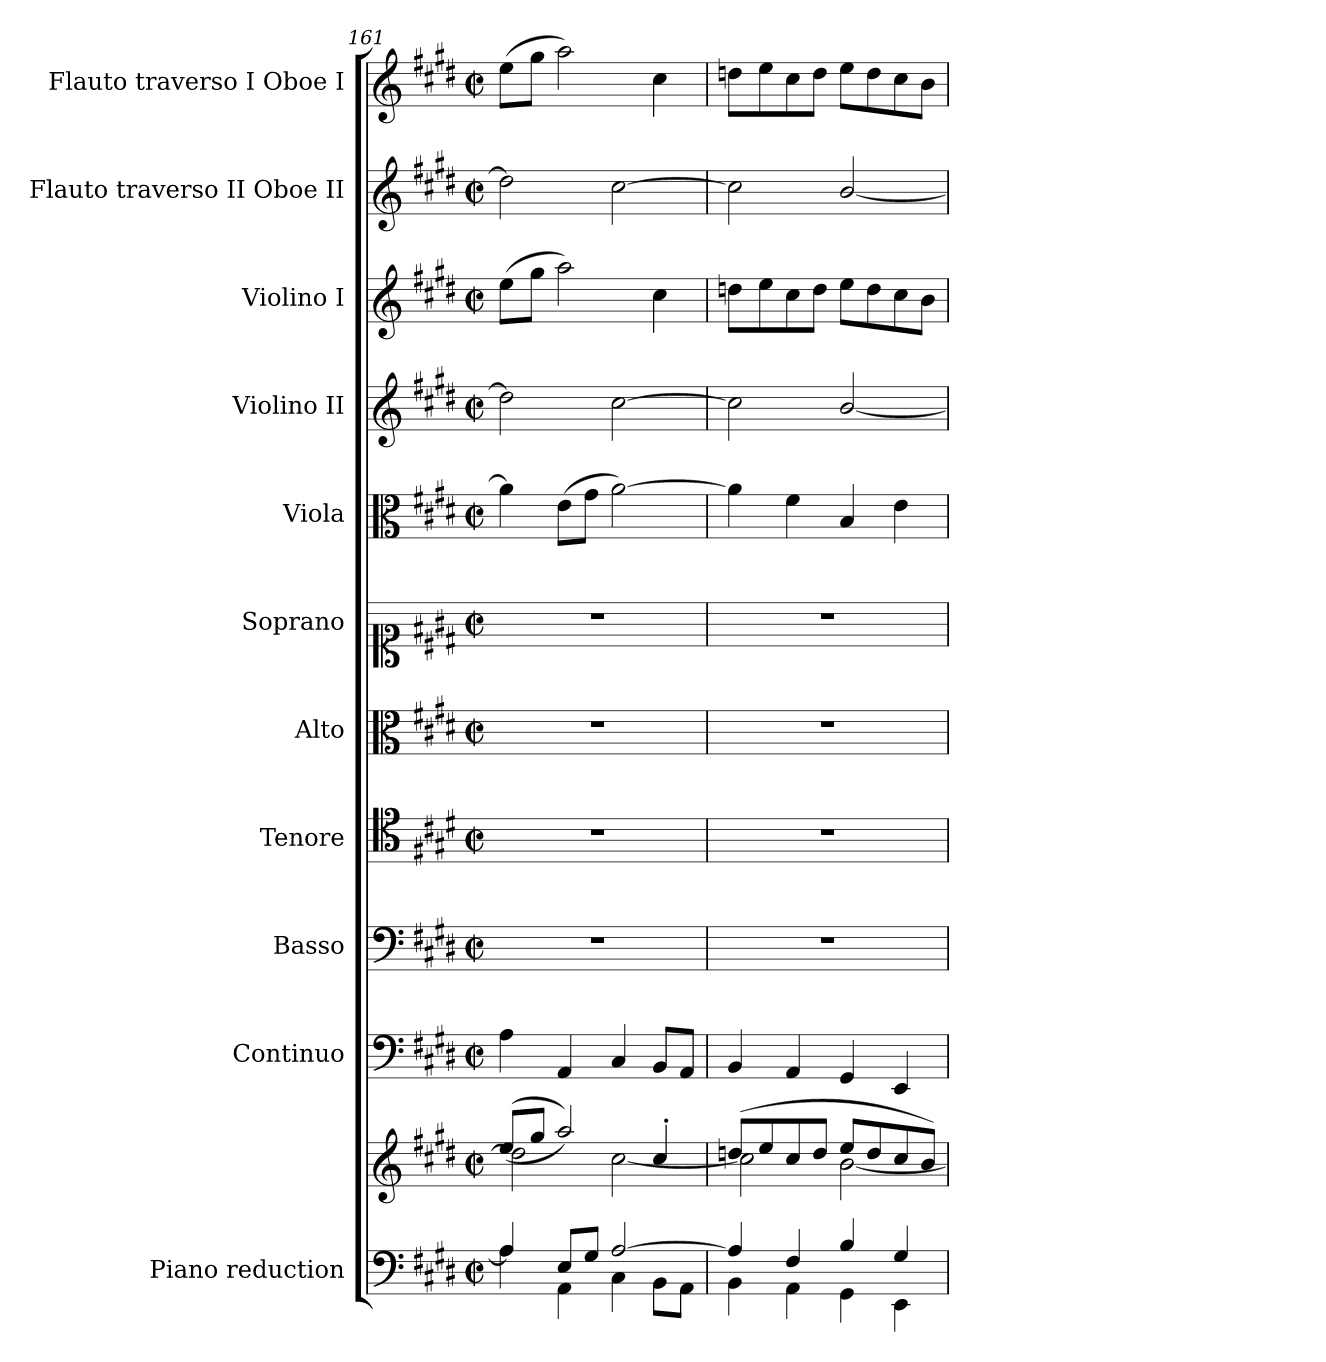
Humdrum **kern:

**kern	**kern	**kern	**kern	**kern	**kern	**kern	**kern	**kern	**kern	**kern	**kern
*part11	*part11	*part10	*part9	*part8	*part7	*part6	*part5	*part4	*part3	*part2	*part1
*staff12	*staff11	*staff10	*staff9	*staff8	*staff7	*staff6	*staff5	*staff4	*staff3	*staff2	*staff1
*I"Piano reduction	*	*I"Continuo	*I"Basso	*I"Tenore	*I"Alto	*I"Soprano	*I"Viola	*I"Violino II	*I"Violino I	*I"Flauto traverso II Oboe II	*I"Flauto traverso I Oboe I
*I'Pno	*	*	*	*	*	*	*	*	*	*I'Ob	*I'Ob
!!LO:LB:g=z
*clefF4	*clefG2	*clefF4	*clefF4	*clefC4	*clefC3	*clefC1	*clefC3	*clefG2	*clefG2	*clefG2	*clefG2
*k[f#c#g#d#]	*k[f#c#g#d#]	*k[f#c#g#d#]	*k[f#c#g#d#]	*k[f#c#g#d#]	*k[f#c#g#d#]	*k[f#c#g#d#]	*k[f#c#g#d#]	*k[f#c#g#d#]	*k[f#c#g#d#]	*k[f#c#g#d#]	*k[f#c#g#d#]
*M2/2	*M2/2	*M2/2	*M2/2	*M2/2	*M2/2	*M2/2	*M2/2	*M2/2	*M2/2	*M2/2	*M2/2
*met(c|)	*met(c|)	*met(c|)	*met(c|)	*met(c|)	*met(c|)	*met(c|)	*met(c|)	*met(c|)	*met(c|)	*met(c|)	*met(c|)
=161	=161	=161	=161	=161	=161	=161	=161	=161	=161	=161	=161
*^	*^	*	*	*	*	*	*	*	*	*	*
4A/]	4A\	(>(>8ee/L	2dd\]	4A\	1r	1r	1r	1r	4a\]	2dd\]	(>8ee\L	2dd\]	(>8ee\L
.	.	8gg#/J	.	.	.	.	.	.	.	.	8gg#\J	.	8gg#\J
8E/L	4AA\	2aa/))	.	4AA/	.	.	.	.	(>8e\L	.	2aa\)	.	2aa\)
8G#/J	.	.	.	.	.	.	.	.	8g#\J	.	.	.	.
[2A/	4C#\	.	[2cc#\	4C#/	.	.	.	.	[2a\)	[2cc#\	.	[2cc#\	.
.	8BB\L	4cc#'/	.	8BB/L	.	.	.	.	.	.	4cc#\	.	4cc#\
.	8AA\J	.	.	8AA/J	.	.	.	.	.	.	.	.	.
=162	=162	=162	=162	=162	=162	=162	=162	=162	=162	=162	=162	=162	=162
4A/]	4BB\	(>8ddn/L	2cc#\]	4BB/	1r	1r	1r	1r	4a\]	2cc#\]	8ddn\L	2cc#\]	8ddn\L
.	.	8ee/	.	.	.	.	.	.	.	.	8ee\	.	8ee\
4F#/	4AA\	8cc#/	.	4AA/	.	.	.	.	4f#\	.	8cc#\	.	8cc#\
.	.	8dd/J	.	.	.	.	.	.	.	.	8dd\J	.	8dd\J
4B/	4GG#\	8ee/L	[2b\	4GG#/	.	.	.	.	4B/	[2b/	8ee\L	[2b/	8ee\L
.	.	8dd/	.	.	.	.	.	.	.	.	8dd\	.	8dd\
4G#/	4EE\	8cc#/	.	4EE/	.	.	.	.	4e\	.	8cc#\	.	8cc#\
.	.	8b/J)	.	.	.	.	.	.	.	.	8b\J	.	8b\J
*v	*v	*	*	*	*	*	*	*	*	*	*	*	*
*	*v	*v	*	*	*	*	*	*	*	*	*	*
=	=	=	=	=	=	=	=	=	=	=	=
*-	*-	*-	*-	*-	*-	*-	*-	*-	*-	*-	*-
